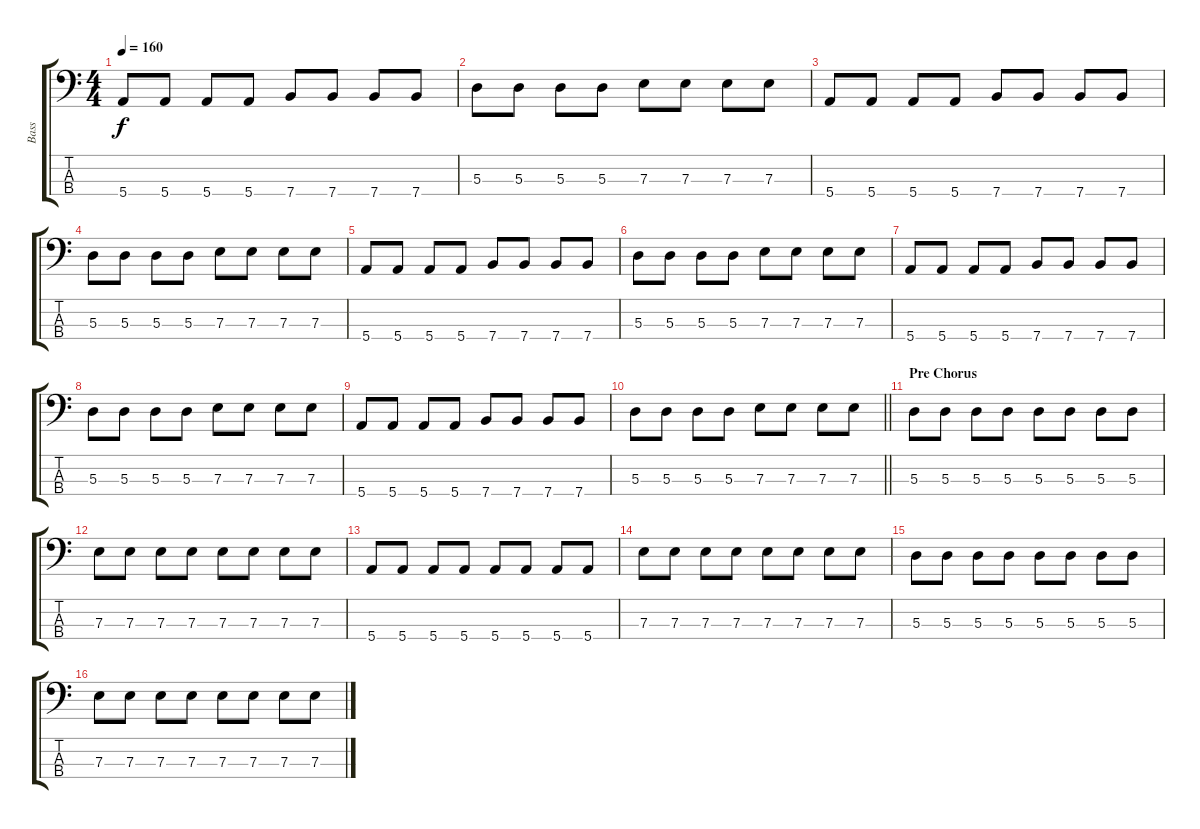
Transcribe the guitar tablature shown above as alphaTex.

\track ("Bass" "Bass") {instrument electricbasspick}
\staff {score tabs}
\tuning (G2 D2 A1 E1) {hide}
\ts (4 4)
\tempo 160
\clef f4
\ks c
5.4.8{dy f} 5.4.8 5.4.8 5.4.8 7.4.8 7.4.8 7.4.8 7.4.8 |
5.3.8 5.3.8 5.3.8 5.3.8 7.3.8 7.3.8 7.3.8 7.3.8 |
5.4.8 5.4.8 5.4.8 5.4.8 7.4.8 7.4.8 7.4.8 7.4.8 |
5.3.8 5.3.8 5.3.8 5.3.8 7.3.8 7.3.8 7.3.8 7.3.8 |
5.4.8 5.4.8 5.4.8 5.4.8 7.4.8 7.4.8 7.4.8 7.4.8 |
5.3.8 5.3.8 5.3.8 5.3.8 7.3.8 7.3.8 7.3.8 7.3.8 |
5.4.8 5.4.8 5.4.8 5.4.8 7.4.8 7.4.8 7.4.8 7.4.8 |
5.3.8 5.3.8 5.3.8 5.3.8 7.3.8 7.3.8 7.3.8 7.3.8 |
5.4.8 5.4.8 5.4.8 5.4.8 7.4.8 7.4.8 7.4.8 7.4.8 |
\barLineRight lightlight
5.3.8 5.3.8 5.3.8 5.3.8 7.3.8 7.3.8 7.3.8 7.3.8 |
\section ("" "Pre Chorus")
5.3.8 5.3.8 5.3.8 5.3.8 5.3.8 5.3.8 5.3.8 5.3.8 |
7.3.8 7.3.8 7.3.8 7.3.8 7.3.8 7.3.8 7.3.8 7.3.8 |
5.4.8 5.4.8 5.4.8 5.4.8 5.4.8 5.4.8 5.4.8 5.4.8 |
7.3.8 7.3.8 7.3.8 7.3.8 7.3.8 7.3.8 7.3.8 7.3.8 |
5.3.8 5.3.8 5.3.8 5.3.8 5.3.8 5.3.8 5.3.8 5.3.8 |
7.3.8 7.3.8 7.3.8 7.3.8 7.3.8 7.3.8 7.3.8 7.3.8
